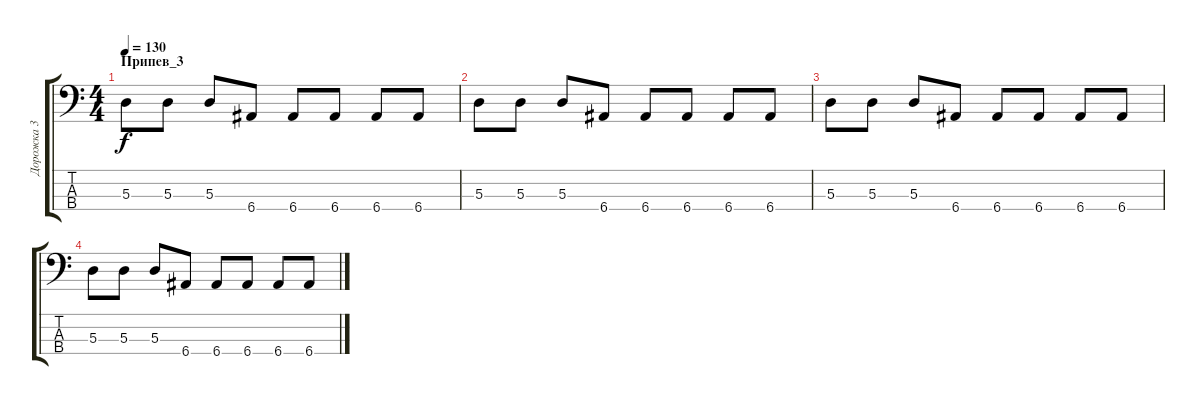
\track ("Дорожка 3" "Дорожка 3") {instrument electricbassfinger}
\staff {score tabs}
\tuning (G2 D2 A1 E1) {hide}
\ts (4 4)
\section ("" "Припев_3")
\tempo 130
\clef f4
\ks c
5.3.8{dy f} 5.3.8 5.3.8 6.4.8 6.4.8 6.4.8 6.4.8 6.4.8 |
5.3.8 5.3.8 5.3.8 6.4.8 6.4.8 6.4.8 6.4.8 6.4.8 |
5.3.8 5.3.8 5.3.8 6.4.8 6.4.8 6.4.8 6.4.8 6.4.8 |
5.3.8 5.3.8 5.3.8 6.4.8 6.4.8 6.4.8 6.4.8 6.4.8
